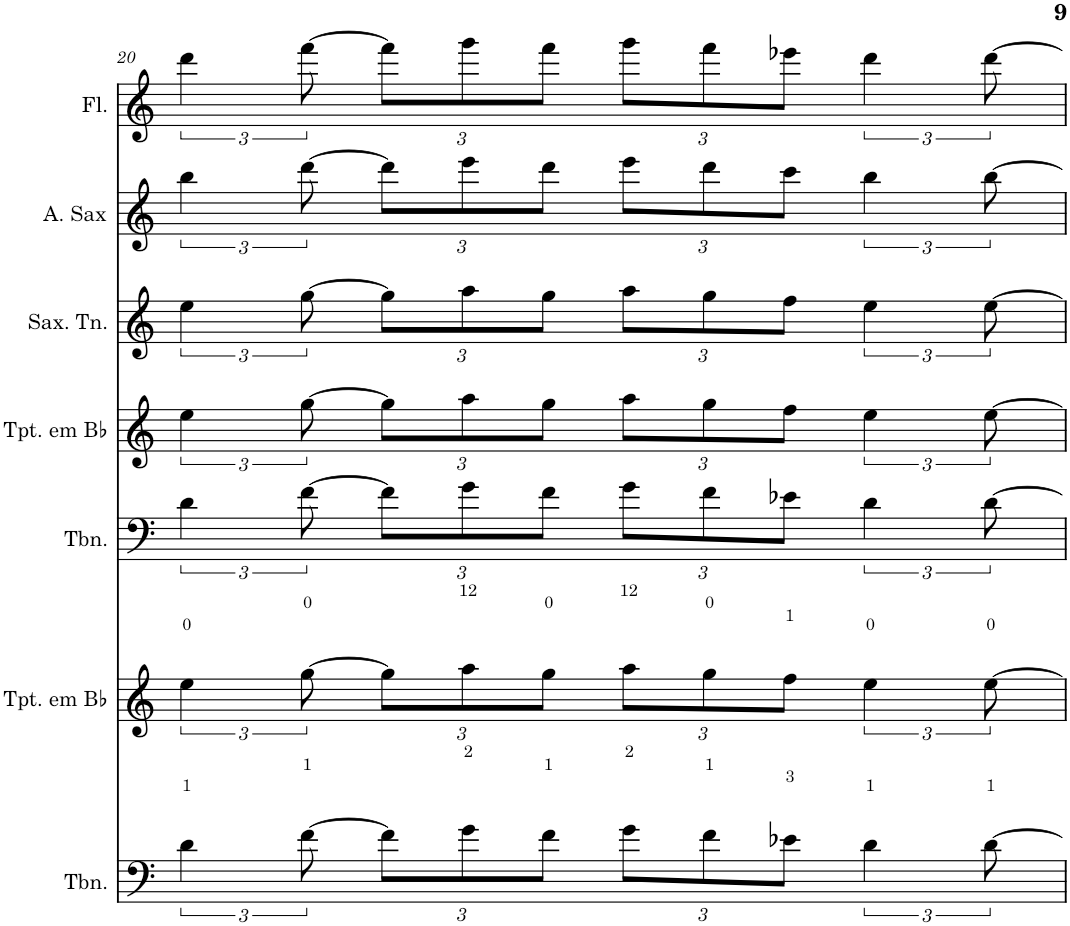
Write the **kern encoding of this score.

**kern	**kern	**kern	**kern	**kern	**kern	**kern
*part7	*part6	*part5	*part4	*part3	*part2	*part1
*staff7	*staff6	*staff5	*staff4	*staff3	*staff2	*staff1
*I"Trombone	*I"Trompete em Bb	*I"Trombone	*I"Trompete em Bb	*I"Saxofone Tenor	*I"Saxofone Alto	*I"Flauta Transversal
*I'Tbn.	*I'Tpt. em Bb	*I'Tbn.	*I'Tpt. em Bb	*I'Sax. Tn.	*	*I'Fl.
!!LO:PB:g=z
*clefF4	*clefG2	*clefF4	*clefG2	*clefG2	*clefG2	*clefG2
*	*Trd1c2	*	*Trd1c2	*Trd8c14	*Trd5c9	*
*k[]	*k[]	*k[]	*k[]	*k[]	*k[]	*k[]
*M4/4	*M4/4	*M4/4	*M4/4	*M4/4	*M4/4	*M4/4
=20	=20	=20	=20	=20	=20	=20
6d\	6ee\	6d\	6ee\	6ee\	6bb\	6ddd\
[12f\	[12gg\	[12f\	[12gg\	[12gg\	[12ddd\	[12fff\
*Xbrackettup	*Xbrackettup	*Xbrackettup	*Xbrackettup	*Xbrackettup	*Xbrackettup	*Xbrackettup
12f\L]	12gg\L]	12f\L]	12gg\L]	12gg\L]	12ddd\L]	12fff\L]
12g\	12aa\	12g\	12aa\	12aa\	12eee\	12ggg\
12f\J	12gg\J	12f\J	12gg\J	12gg\J	12ddd\J	12fff\J
12g\L	12aa\L	12g\L	12aa\L	12aa\L	12eee\L	12ggg\L
12f\	12gg\	12f\	12gg\	12gg\	12ddd\	12fff\
12e-X\J	12ff\J	12e-X\J	12ff\J	12ff\J	12ccc\J	12eee-X\J
*brackettup	*brackettup	*brackettup	*brackettup	*brackettup	*brackettup	*brackettup
6d\	6ee\	6d\	6ee\	6ee\	6bb\	6ddd\
[12d\	[12ee\	[12d\	[12ee\	[12ee\	[12bb\	[12ddd\
=	=	=	=	=	=	=
*-	*-	*-	*-	*-	*-	*-
